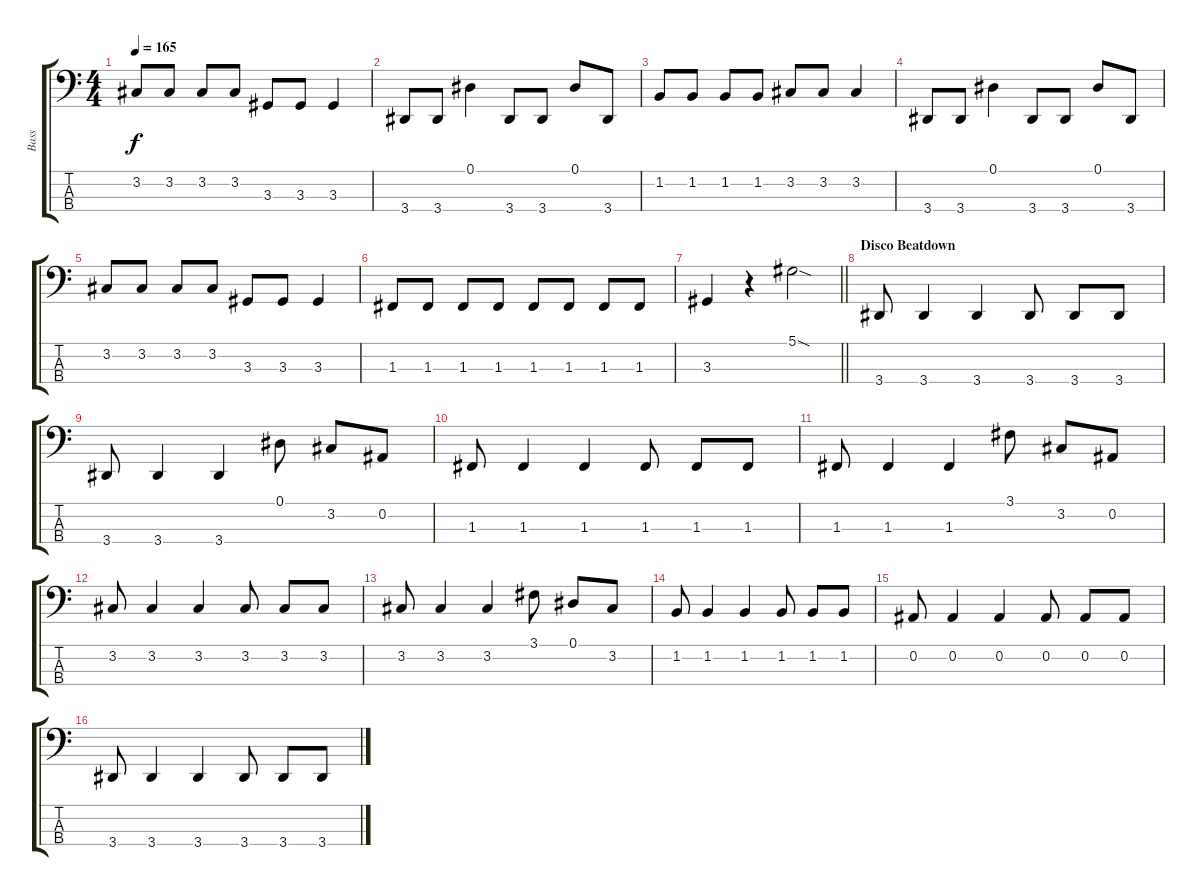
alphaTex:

\track ("Bass" "Bass") {instrument electricbasspick}
\staff {score tabs}
\tuning (Eb2 Bb1 F1 C1) {hide}
\ts (4 4)
\tempo 165
\clef f4
\ks c
3.2.8{dy f} 3.2.8 3.2.8 3.2.8 3.3.8 3.3.8 3.3.4 |
3.4.8 3.4.8 0.1.4 3.4.8 3.4.8 0.1.8 3.4.8 |
1.2.8 1.2.8 1.2.8 1.2.8 3.2.8 3.2.8 3.2.4 |
3.4.8 3.4.8 0.1.4 3.4.8 3.4.8 0.1.8 3.4.8 |
3.2.8 3.2.8 3.2.8 3.2.8 3.3.8 3.3.8 3.3.4 |
1.3.8 1.3.8 1.3.8 1.3.8 1.3.8 1.3.8 1.3.8 1.3.8 |
\barLineRight lightlight
3.3.4 r.4 5.1{sod}.2 |
\section ("" "Disco Beatdown")
3.4.8 3.4.4 3.4.4 3.4.8 3.4.8 3.4.8 |
3.4.8 3.4.4 3.4.4 0.1.8 3.2.8 0.2.8 |
1.3.8 1.3.4 1.3.4 1.3.8 1.3.8 1.3.8 |
1.3.8 1.3.4 1.3.4 3.1.8 3.2.8 0.2.8 |
3.2.8 3.2.4 3.2.4 3.2.8 3.2.8 3.2.8 |
3.2.8 3.2.4 3.2.4 3.1.8 0.1.8 3.2.8 |
1.2.8 1.2.4 1.2.4 1.2.8 1.2.8 1.2.8 |
0.2.8 0.2.4 0.2.4 0.2.8 0.2.8 0.2.8 |
3.4.8 3.4.4 3.4.4 3.4.8 3.4.8 3.4.8
